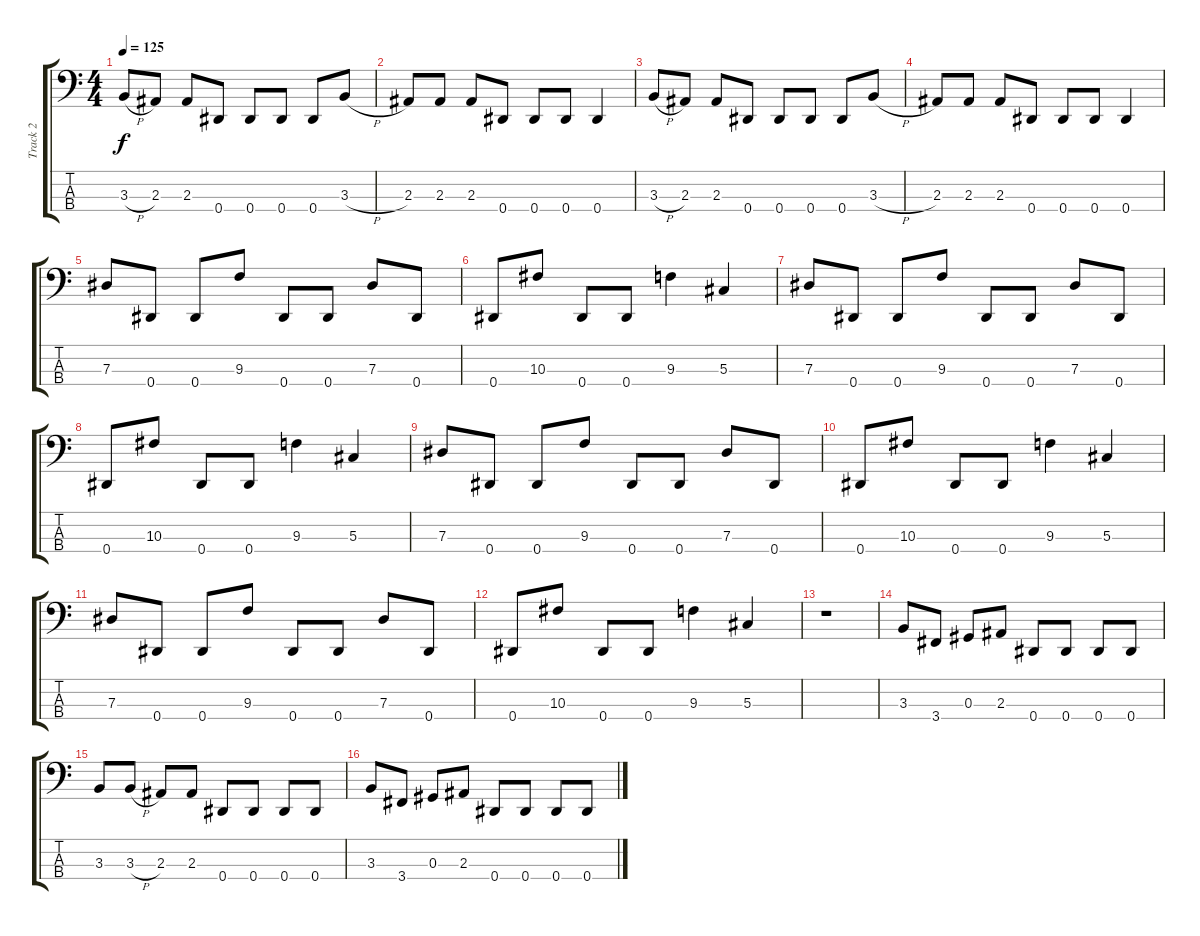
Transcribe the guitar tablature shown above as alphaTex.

\track ("Track 2" "Track 2") {instrument electricbassfinger}
\staff {score tabs}
\tuning (Gb2 Db2 Ab1 Eb1) {hide}
\ts (4 4)
\tempo 125
\clef f4
\ks c
3.3{h}.8{dy f} 2.3.8 2.3.8 0.4.8 0.4.8 0.4.8 0.4.8 3.3{h}.8 |
2.3.8 2.3.8 2.3.8 0.4.8 0.4.8 0.4.8 0.4.4 |
3.3{h}.8 2.3.8 2.3.8 0.4.8 0.4.8 0.4.8 0.4.8 3.3{h}.8 |
2.3.8 2.3.8 2.3.8 0.4.8 0.4.8 0.4.8 0.4.4 |
7.3.8 0.4.8 0.4.8 9.3.8 0.4.8 0.4.8 7.3.8 0.4.8 |
0.4.8 10.3.8 0.4.8 0.4.8 9.3.4 5.3.4 |
7.3.8 0.4.8 0.4.8 9.3.8 0.4.8 0.4.8 7.3.8 0.4.8 |
0.4.8 10.3.8 0.4.8 0.4.8 9.3.4 5.3.4 |
7.3.8 0.4.8 0.4.8 9.3.8 0.4.8 0.4.8 7.3.8 0.4.8 |
0.4.8 10.3.8 0.4.8 0.4.8 9.3.4 5.3.4 |
7.3.8 0.4.8 0.4.8 9.3.8 0.4.8 0.4.8 7.3.8 0.4.8 |
0.4.8 10.3.8 0.4.8 0.4.8 9.3.4 5.3.4 |
r.1 |
3.3.8 3.4.8 0.3.8 2.3.8 0.4.8 0.4.8 0.4.8 0.4.8 |
3.3.8 3.3{h}.8 2.3.8 2.3.8 0.4.8 0.4.8 0.4.8 0.4.8 |
3.3.8 3.4.8 0.3.8 2.3.8 0.4.8 0.4.8 0.4.8 0.4.8
